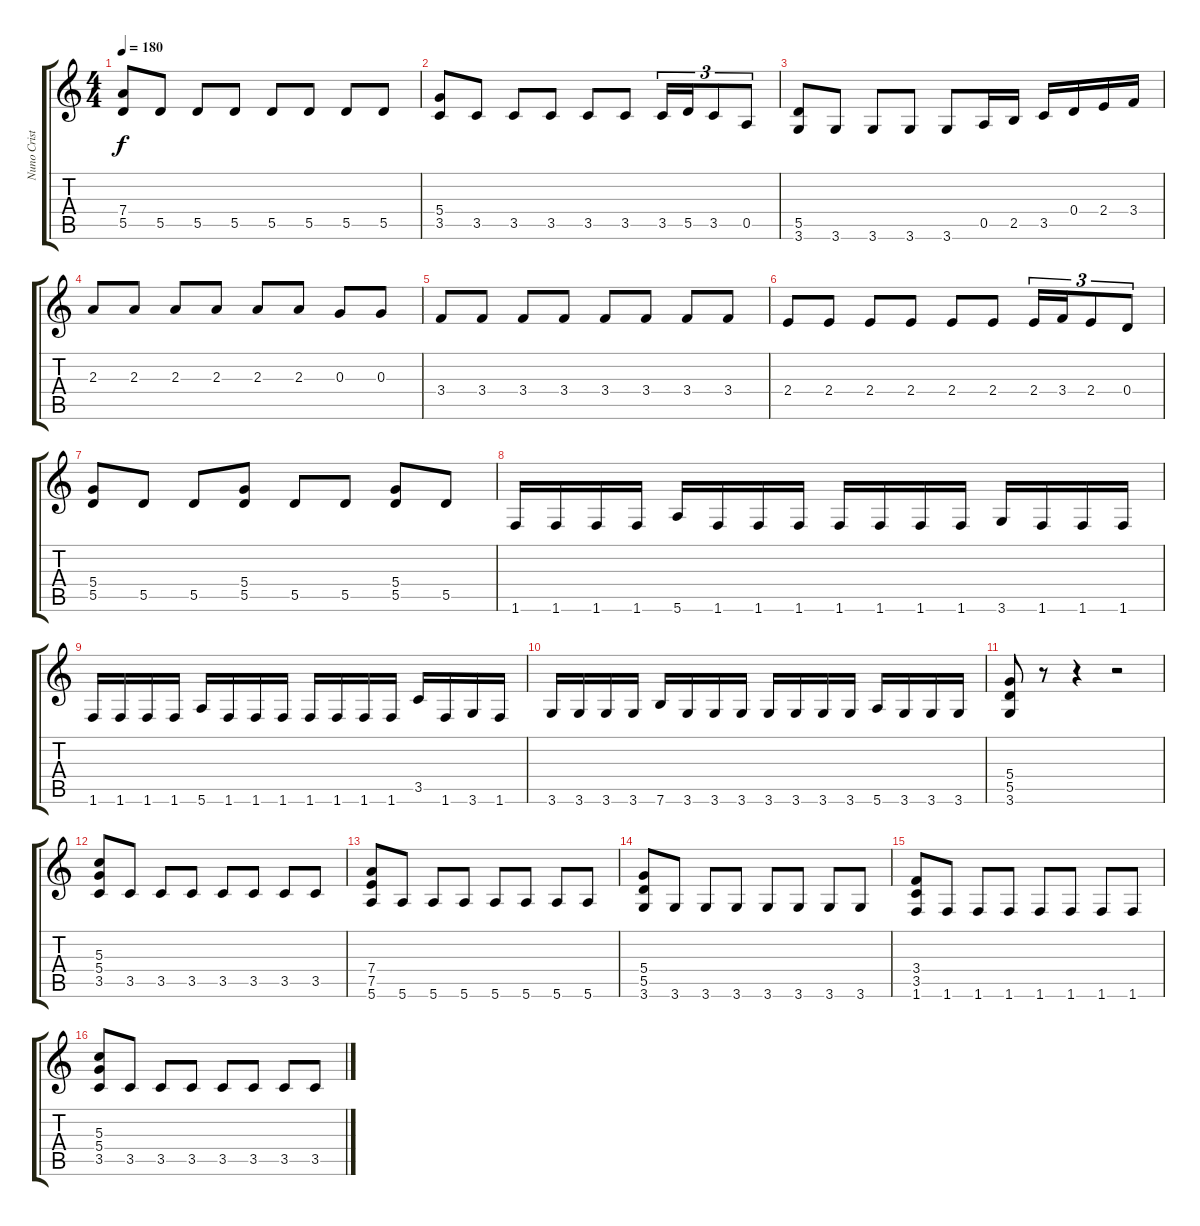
\track ("Nuno Cristóvão" "Nuno Crist") {instrument overdrivenguitar}
\staff {score tabs}
\tuning (E4 B3 G3 D3 A2 E2) {hide}
\ts (4 4)
\tempo 180
\clef g2
\ks c
(7.4 5.5).8{dy f} 5.5.8 5.5.8 5.5.8 5.5.8 5.5.8 5.5.8 5.5.8 |
(5.4 3.5).8 3.5.8 3.5.8 3.5.8 3.5.8 3.5.8 3.5.16{tu (3 2)} 5.5.16{tu (3 2)} 3.5.8{tu (3 2)} 0.5.8{tu (3 2)} |
(5.5 3.6).8 3.6.8 3.6.8 3.6.8 3.6.8 0.5.16 2.5.16 3.5.16 0.4.16 2.4.16 3.4.16 |
2.3.8 2.3.8 2.3.8 2.3.8 2.3.8 2.3.8 0.3.8 0.3.8 |
3.4.8 3.4.8 3.4.8 3.4.8 3.4.8 3.4.8 3.4.8 3.4.8 |
2.4.8 2.4.8 2.4.8 2.4.8 2.4.8 2.4.8 2.4.16{tu (3 2)} 3.4.16{tu (3 2)} 2.4.8{tu (3 2)} 0.4.8{tu (3 2)} |
(5.4 5.5).8 5.5.8 5.5.8 (5.4 5.5).8 5.5.8 5.5.8 (5.4 5.5).8 5.5.8 |
1.6.16 1.6.16 1.6.16 1.6.16 5.6.16 1.6.16 1.6.16 1.6.16 1.6.16 1.6.16 1.6.16 1.6.16 3.6.16 1.6.16 1.6.16 1.6.16 |
1.6.16 1.6.16 1.6.16 1.6.16 5.6.16 1.6.16 1.6.16 1.6.16 1.6.16 1.6.16 1.6.16 1.6.16 3.5.16 1.6.16 3.6.16 1.6.16 |
3.6.16 3.6.16 3.6.16 3.6.16 7.6.16 3.6.16 3.6.16 3.6.16 3.6.16 3.6.16 3.6.16 3.6.16 5.6.16 3.6.16 3.6.16 3.6.16 |
(5.4 5.5 3.6).8 r.8 r.4 r.2 |
(5.3 5.4 3.5).8 3.5.8 3.5.8 3.5.8 3.5.8 3.5.8 3.5.8 3.5.8 |
(7.4 7.5 5.6).8 5.6.8 5.6.8 5.6.8 5.6.8 5.6.8 5.6.8 5.6.8 |
(5.4 5.5 3.6).8 3.6.8 3.6.8 3.6.8 3.6.8 3.6.8 3.6.8 3.6.8 |
(3.4 3.5 1.6).8 1.6.8 1.6.8 1.6.8 1.6.8 1.6.8 1.6.8 1.6.8 |
(5.3 5.4 3.5).8 3.5.8 3.5.8 3.5.8 3.5.8 3.5.8 3.5.8 3.5.8
